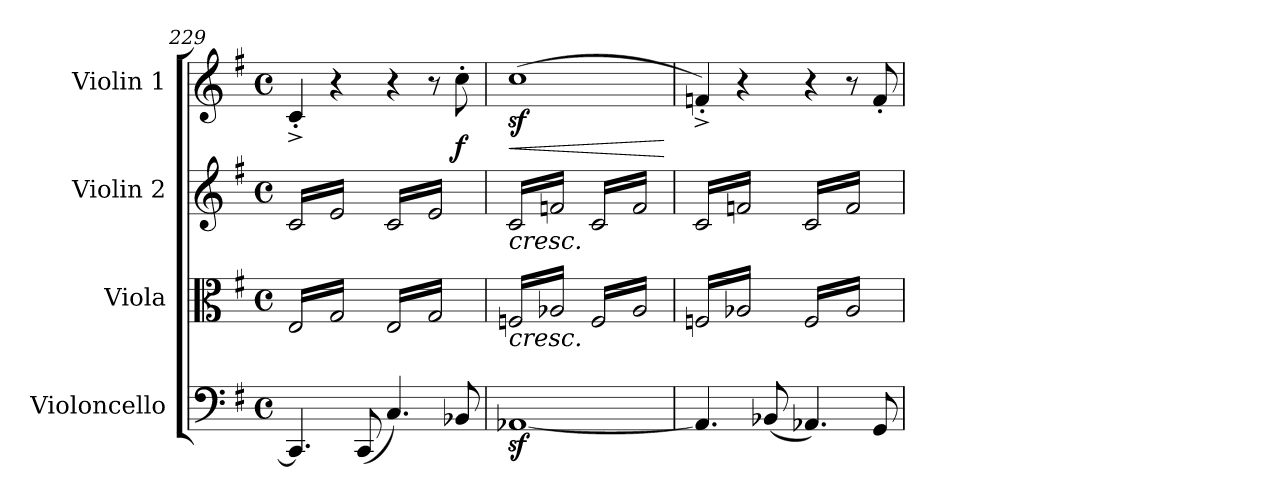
**kern	**kern	**kern	**kern	**dynam
*part4	*part3	*part2	*part1	*part1
*staff4	*staff3	*staff2	*staff1	*staff1
*I"Violoncello	*I"Viola	*I"Violin 2	*I"Violin 1	*
*I'Vc	*I'Vla	*I'Vln	*I'Vln	*
*clefF4	*clefC3	*clefG2	*clefG2	*
*k[f#]	*k[f#]	*k[f#]	*k[f#]	*
*M4/4	*M4/4	*M4/4	*M4/4	*
*met(c)	*met(c)	*met(c)	*met(c)	*
=229	=229	=229	=229	=229
*	*tremolo	*	*	*
*	*	*tremolo	*	*
4.CC/]	(16E/LL	(16c/LL	4c'^/	.
.	16G/	16e/	.	.
.	16E/	16c/	.	.
.	16G/	16e/	.	.
.	16E/	16c/	4r	.
.	16G/	16e/	.	.
(8CC/	16E/	16c/	.	.
.	16G/JJ	16e/JJ	.	.
4.C/)	16E/LL	16c/LL	4r	.
.	16G/)	16e/)	.	.
.	16E/	16c/	.	.
.	16G/)	16e/)	.	.
.	16E/	16c/	8r	.
.	16G/)	16e/)	.	.
!	!	!	!	!LO:DY:b
8BB-X/	16E/	16c/	8cc'\	f
.	16G/)JJ	16e/)JJ	.	.
=230	=230	=230	=230	=230
!	!	!LO:TX:b:i:t=cresc.	!	!
!	!LO:TX:b:i:t=cresc.	!	!	!
!	!	!	!	!LO:HP:b
[1AA-Xz<	(16Fn/LL	(16c/LL	(1ccz<	<
.	16A-X/	16fn/	.	.
.	16Fn/	16c/	.	.
.	16A-X/	16fn/	.	.
.	16Fn/	16c/	.	.
.	16A-X/	16fn/	.	.
.	16Fn/	16c/	.	.
.	16A-X/JJ	16fn/JJ	.	.
.	16F/LL	16c/LL	.	.
.	16A-/)	16f/)	.	.
.	16F/	16c/	.	.
.	16A-/)	16f/)	.	.
.	16F/	16c/	.	.
.	16A-/)	16f/)	.	.
.	16F/	16c/	.	.
.	16A-/)JJ	16f/)JJ	.	.
.	.	.	.	[
!!LO:PB:g=z
=231	=231	=231	=231	=231
4.AA-/]	(16Fn/LL	(16c/LL	4fn'^/)	.
.	16A-X/	16fn/	.	.
.	16Fn/	16c/	.	.
.	16A-X/	16fn/	.	.
.	16Fn/	16c/	4r	.
.	16A-X/	16fn/	.	.
(8BB-X/	16Fn/	16c/	.	.
.	16A-X/JJ	16fn/JJ	.	.
4.AA-X/)	16F/LL	16c/LL	4r	.
.	16A-/)	16f/)	.	.
.	16F/	16c/	.	.
.	16A-/)	16f/)	.	.
.	16F/	16c/	8r	.
.	16A-/)	16f/)	.	.
8GG/	16F/	16c/	8f'/	.
.	16A-/)JJ	16f/)JJ	.	.
*	*	*Xtremolo	*	*
*	*Xtremolo	*	*	*
.	.	.	.	.
.	.	.	.	.
.	.	.	.	.
.	.	.	.	.
=	=	=	=	=
*-	*-	*-	*-	*-
